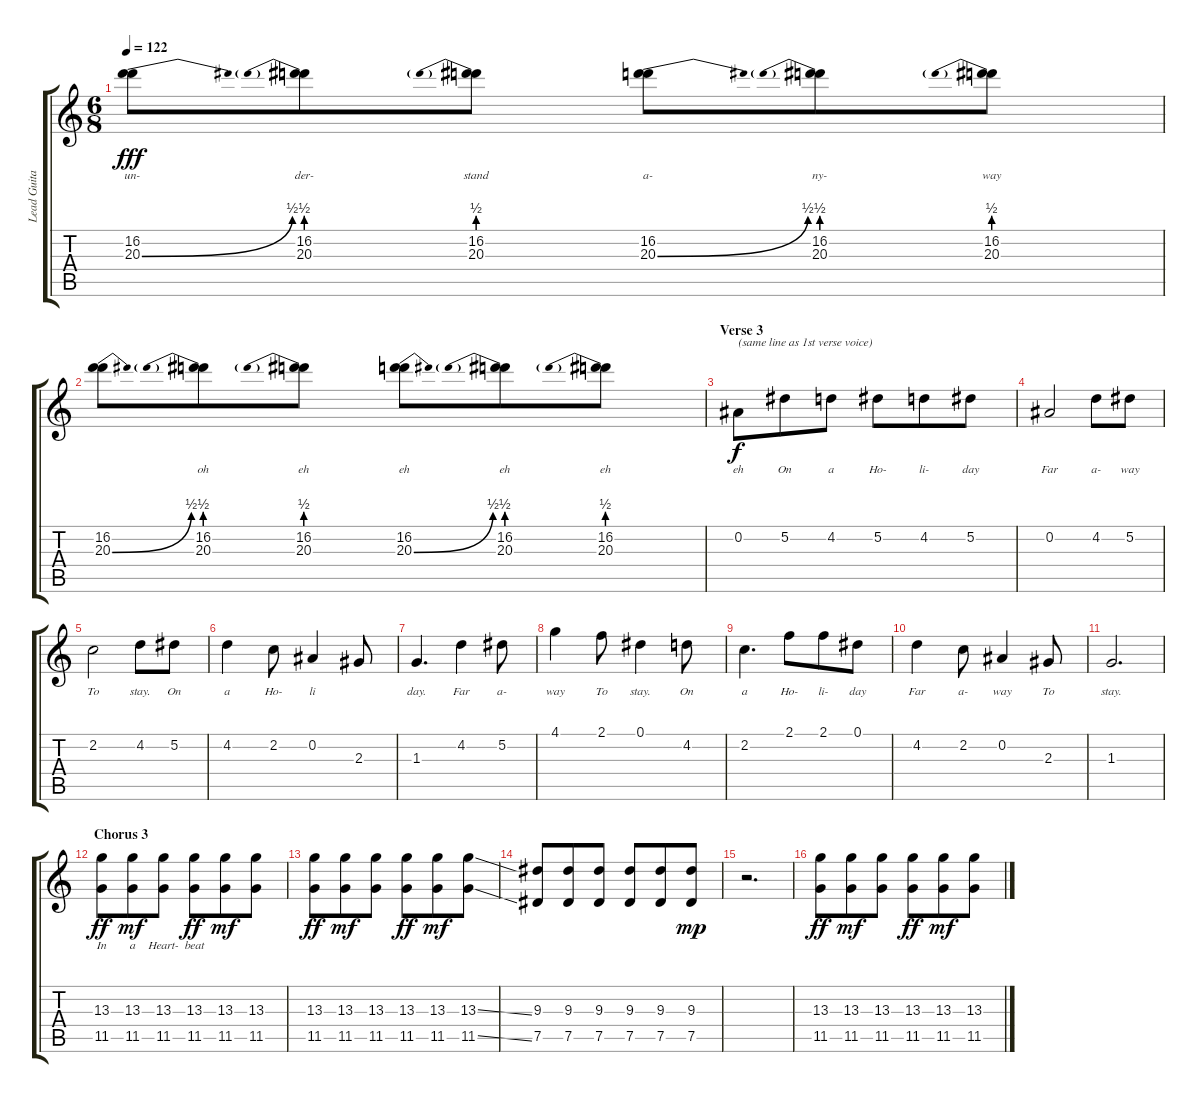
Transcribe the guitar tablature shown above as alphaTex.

\track ("Lead Guitar" "Lead Guita") {instrument distortionguitar}
\staff {score tabs}
\tuning (Eb4 Bb3 Gb3 Db3 Ab2 Eb2) {hide}
\ts (6 8)
\tempo 122
\clef g2
\ks c
(16.2 20.3{be (bend 0 0 60 2)}).8{lyrics (0 "un-") lyrics (1 "") lyrics (2 "") lyrics (3 "") lyrics (4 "") dy fff} (16.2 20.3{be (prebend 0 2 60 2)}).8{lyrics (0 "der-") lyrics (1 "") lyrics (2 "") lyrics (3 "") lyrics (4 "")} (16.2 20.3{be (prebend 0 2 60 2)}).8{lyrics (0 "stand") lyrics (1 "") lyrics (2 "") lyrics (3 "") lyrics (4 "")} (16.2 20.3{be (bend 0 0 60 2)}).8{lyrics (0 "a-") lyrics (1 "") lyrics (2 "") lyrics (3 "") lyrics (4 "")} (16.2 20.3{be (prebend 0 2 60 2)}).8{lyrics (0 "ny-") lyrics (1 "") lyrics (2 "") lyrics (3 "") lyrics (4 "")} (16.2 20.3{be (prebend 0 2 60 2)}).8{lyrics (0 "way") lyrics (1 "") lyrics (2 "") lyrics (3 "") lyrics (4 "")} |
(16.2 20.3{be (bend 0 0 60 2)}).8{lyrics (0 "") lyrics (1 "") lyrics (2 "") lyrics (3 "") lyrics (4 "")} (16.2 20.3{be (prebend 0 2 60 2)}).8{lyrics (0 "oh") lyrics (1 "") lyrics (2 "") lyrics (3 "") lyrics (4 "")} (16.2 20.3{be (prebend 0 2 60 2)}).8{lyrics (0 "eh") lyrics (1 "") lyrics (2 "") lyrics (3 "") lyrics (4 "")} (16.2 20.3{be (bend 0 0 60 2)}).8{lyrics (0 "eh") lyrics (1 "") lyrics (2 "") lyrics (3 "") lyrics (4 "")} (16.2 20.3{be (prebend 0 2 60 2)}).8{lyrics (0 "eh") lyrics (1 "") lyrics (2 "") lyrics (3 "") lyrics (4 "")} (16.2 20.3{be (prebend 0 2 60 2)}).8{lyrics (0 "eh") lyrics (1 "") lyrics (2 "") lyrics (3 "") lyrics (4 "")} |
\section ("" "Verse 3")
0.2.8{txt "(same line as 1st verse voice)" lyrics (0 "eh") lyrics (1 "") lyrics (2 "") lyrics (3 "") lyrics (4 "") dy f} 5.2.8{lyrics (0 "On") lyrics (1 "") lyrics (2 "") lyrics (3 "") lyrics (4 "")} 4.2.8{lyrics (0 "a") lyrics (1 "") lyrics (2 "") lyrics (3 "") lyrics (4 "")} 5.2.8{lyrics (0 "Ho-") lyrics (1 "") lyrics (2 "") lyrics (3 "") lyrics (4 "")} 4.2.8{lyrics (0 "li-") lyrics (1 "") lyrics (2 "") lyrics (3 "") lyrics (4 "")} 5.2.8{lyrics (0 "day") lyrics (1 "") lyrics (2 "") lyrics (3 "") lyrics (4 "")} |
0.2.2{lyrics (0 "Far") lyrics (1 "") lyrics (2 "") lyrics (3 "") lyrics (4 "")} 4.2.8{lyrics (0 "a-") lyrics (1 "") lyrics (2 "") lyrics (3 "") lyrics (4 "")} 5.2.8{lyrics (0 "way") lyrics (1 "") lyrics (2 "") lyrics (3 "") lyrics (4 "")} |
2.2.2{lyrics (0 "To") lyrics (1 "") lyrics (2 "") lyrics (3 "") lyrics (4 "")} 4.2.8{lyrics (0 "stay.") lyrics (1 "") lyrics (2 "") lyrics (3 "") lyrics (4 "")} 5.2.8{lyrics (0 "On") lyrics (1 "") lyrics (2 "") lyrics (3 "") lyrics (4 "")} |
4.2.4{lyrics (0 "a") lyrics (1 "") lyrics (2 "") lyrics (3 "") lyrics (4 "")} 2.2.8{lyrics (0 "Ho-") lyrics (1 "") lyrics (2 "") lyrics (3 "") lyrics (4 "")} 0.2.4{lyrics (0 "li") lyrics (1 "") lyrics (2 "") lyrics (3 "") lyrics (4 "")} 2.3.8{lyrics (0 "") lyrics (1 "") lyrics (2 "") lyrics (3 "") lyrics (4 "")} |
1.3.4{d lyrics (0 "day.") lyrics (1 "") lyrics (2 "") lyrics (3 "") lyrics (4 "")} 4.2.4{lyrics (0 "Far") lyrics (1 "") lyrics (2 "") lyrics (3 "") lyrics (4 "")} 5.2.8{lyrics (0 "a-") lyrics (1 "") lyrics (2 "") lyrics (3 "") lyrics (4 "")} |
4.1.4{lyrics (0 "way") lyrics (1 "") lyrics (2 "") lyrics (3 "") lyrics (4 "")} 2.1.8{lyrics (0 "To") lyrics (1 "") lyrics (2 "") lyrics (3 "") lyrics (4 "")} 0.1.4{lyrics (0 "stay.") lyrics (1 "") lyrics (2 "") lyrics (3 "") lyrics (4 "")} 4.2.8{lyrics (0 "On") lyrics (1 "") lyrics (2 "") lyrics (3 "") lyrics (4 "")} |
2.2.4{d lyrics (0 "a") lyrics (1 "") lyrics (2 "") lyrics (3 "") lyrics (4 "")} 2.1.8{lyrics (0 "Ho-") lyrics (1 "") lyrics (2 "") lyrics (3 "") lyrics (4 "")} 2.1.8{lyrics (0 "li-") lyrics (1 "") lyrics (2 "") lyrics (3 "") lyrics (4 "")} 0.1.8{lyrics (0 "day") lyrics (1 "") lyrics (2 "") lyrics (3 "") lyrics (4 "")} |
4.2.4{lyrics (0 "Far") lyrics (1 "") lyrics (2 "") lyrics (3 "") lyrics (4 "")} 2.2.8{lyrics (0 "a-") lyrics (1 "") lyrics (2 "") lyrics (3 "") lyrics (4 "")} 0.2.4{lyrics (0 "way") lyrics (1 "") lyrics (2 "") lyrics (3 "") lyrics (4 "")} 2.3.8{lyrics (0 "To") lyrics (1 "") lyrics (2 "") lyrics (3 "") lyrics (4 "")} |
1.3.2{d lyrics (0 "stay.") lyrics (1 "") lyrics (2 "") lyrics (3 "") lyrics (4 "")} |
\section ("" "Chorus 3")
(13.3 11.5).8{lyrics (0 "In") lyrics (1 "") lyrics (2 "") lyrics (3 "") lyrics (4 "") dy ff} (13.3 11.5).8{lyrics (0 "a") lyrics (1 "") lyrics (2 "") lyrics (3 "") lyrics (4 "") dy mf} (13.3 11.5).8{lyrics (0 "Heart-") lyrics (1 "") lyrics (2 "") lyrics (3 "") lyrics (4 "")} (13.3 11.5).8{lyrics (0 "beat") lyrics (1 "") lyrics (2 "") lyrics (3 "") lyrics (4 "") dy ff} (13.3 11.5).8{dy mf} (13.3 11.5).8 |
(13.3 11.5).8{dy ff} (13.3 11.5).8{dy mf} (13.3 11.5).8 (13.3 11.5).8{dy ff} (13.3 11.5).8{dy mf} (13.3{ss} 11.5{ss}).8 |
(9.3 7.5).8 (9.3 7.5).8 (9.3 7.5).8 (9.3 7.5).8 (9.3 7.5).8 (9.3 7.5).8{dy mp} |
r.2{d} |
(13.3 11.5).8{dy ff} (13.3 11.5).8{dy mf} (13.3 11.5).8 (13.3 11.5).8{dy ff} (13.3 11.5).8{dy mf} (13.3 11.5).8
